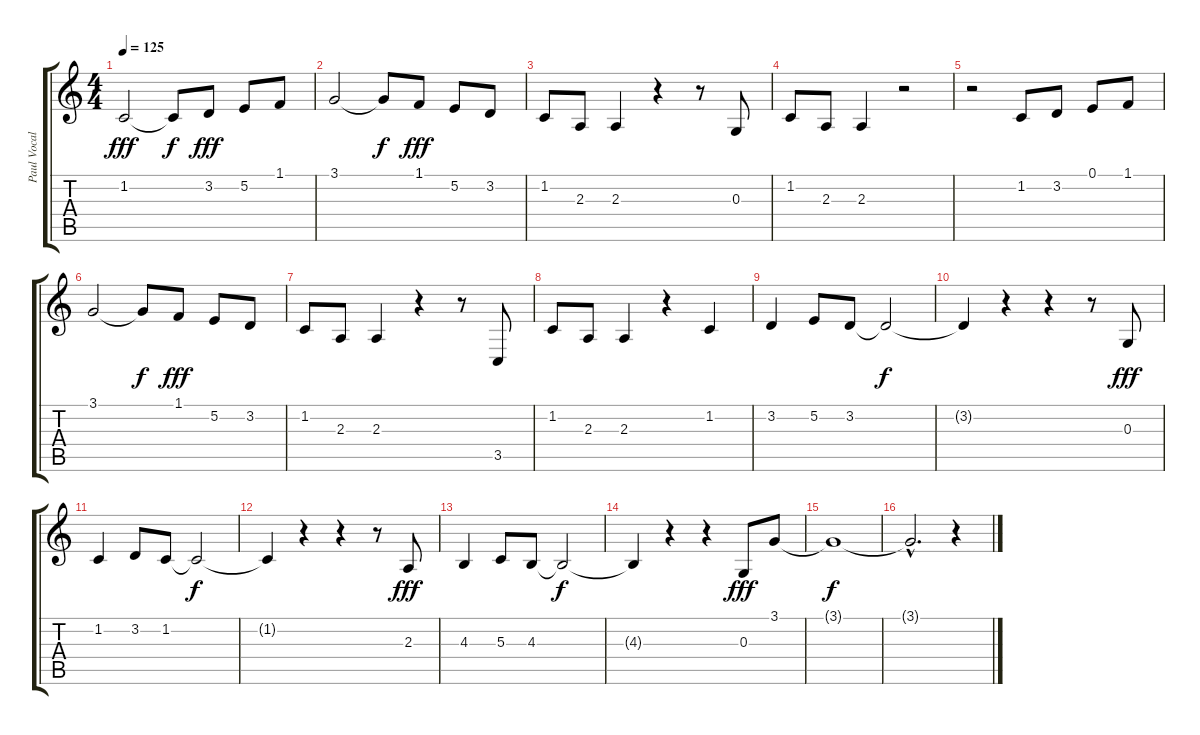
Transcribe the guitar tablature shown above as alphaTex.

\track ("Paul Vocal" "Paul Vocal") {instrument clarinet}
\staff {score tabs}
\tuning (E4 B3 G3 D3 A2 E2) {hide}
\ts (4 4)
\tempo 125
\clef g2
\ks c
1.2.2{dy fff} 1.2{t}.8{dy f} 3.2.8{txt " " dy fff} 5.2.8 1.1.8 |
3.1.2 3.1{t}.8{dy f} 1.1.8{dy fff} 5.2.8 3.2.8 |
1.2.8 2.3.8 2.3.4 r.4 r.8 0.3.8 |
1.2.8 2.3.8 2.3.4 r.2 |
r.2 1.2.8 3.2.8 0.1.8 1.1.8 |
3.1.2 3.1{t}.8{dy f} 1.1.8{dy fff} 5.2.8 3.2.8 |
1.2.8 2.3.8 2.3.4 r.4 r.8 3.5.8 |
1.2.8 2.3.8 2.3.4 r.4 1.2.4 |
3.2.4 5.2.8 3.2.8 3.2{t}.2{dy f} |
3.2{t}.4 r.4 r.4 r.8 0.3.8{dy fff} |
1.2.4 3.2.8 1.2.8 1.2{t}.2{dy f} |
1.2{t}.4 r.4 r.4 r.8 2.3.8{dy fff} |
4.3.4 5.3.8 4.3.8 4.3{t}.2{dy f} |
4.3{t}.4 r.4 r.4 0.3.8{dy fff} 3.1.8 |
3.1{t}.1{dy f} |
3.1{hac t}.2{d} r.4
